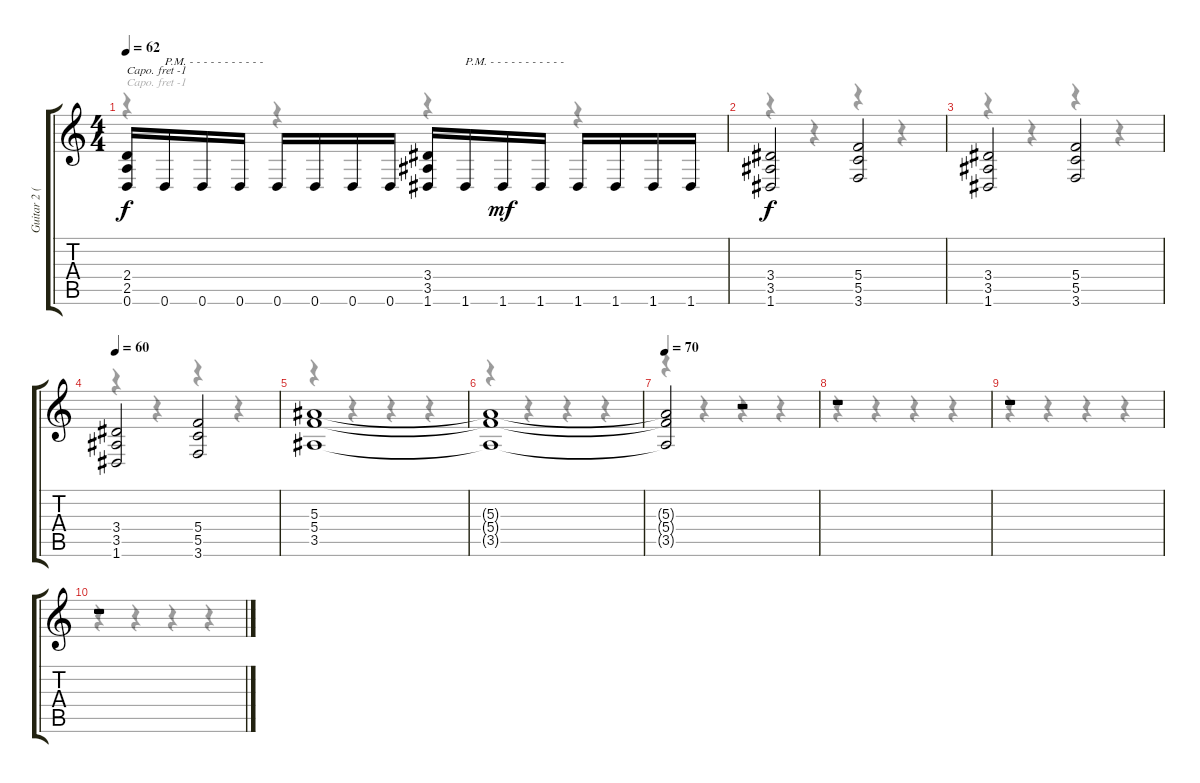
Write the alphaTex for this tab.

\track ("Guitar 2 (Izzy)" "Guitar 2 (") {instrument distortionguitar}
\staff {score tabs}
\capo -1
\tuning (Eb4 Bb3 Gb3 Db3 Ab2 Eb2) {hide}
\voice
\ts (4 4)
\tempo 62
\clef g2
\ks c
(2.4 2.5 0.6).16{dy f} 0.6.16{txt "P.M. - - - - - - - - - - - "} 0.6.16 0.6.16 0.6.16 0.6.16 0.6.16 0.6.16 (3.4 3.5 1.6).16 1.6.16{txt "P.M. - - - - - - - - - - - "} 1.6.16{dy mf} 1.6.16 1.6.16 1.6.16 1.6.16 1.6.16 |
(3.4 3.5 1.6).2{dy f} (5.4 5.5 3.6).2 |
(3.4 3.5 1.6).2 (5.4 5.5 3.6).2 |
\tempo 60
(3.4 3.5 1.6).2 (5.4 5.5 3.6).2 |
(5.3 5.4 3.5).1 |
(5.3{t} 5.4{t} 3.5{t}).1 |
\tempo 70
(5.3{t} 5.4{t} 3.5{t}).2 r.2 |
r.1 |
r.1 |
r.1
\voice
\clef g2
\ottava regular
\simile none
\ks c
r.4{dy f} r.4 r.4 r.4 |
r.4 r.4 r.4 r.4 |
r.4 r.4 r.4 r.4 |
r.4 r.4 r.4 r.4 |
r.4 r.4 r.4 r.4 |
r.4 r.4 r.4 r.4 |
r.4 r.4 r.4 r.4 |
r.4 r.4 r.4 r.4 |
r.4 r.4 r.4 r.4 |
r.4 r.4 r.4 r.4
